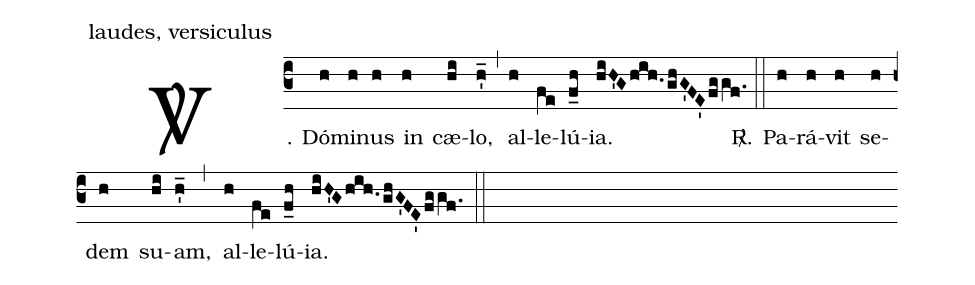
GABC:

office-part: laudes, versiculus;
%%
(c3)
<sp>V/</sp>. Dó(h)mi(h)nus(h) in(h) cæ(hi)lo,(h'_) (,)
al(h)le(fe)lú(f_h)ia.(hiH'Ghih./ghG'FE'fg/gf.) <sp>R/</sp>.(::)
Pa(h)rá(h)vit(h) se(h)dem(h) su(hi)am,(h'_) (,)
al(h)le(fe)lú(f_h)ia.(hiH'Ghih./ghG'FE'fg/gf.) (::)
